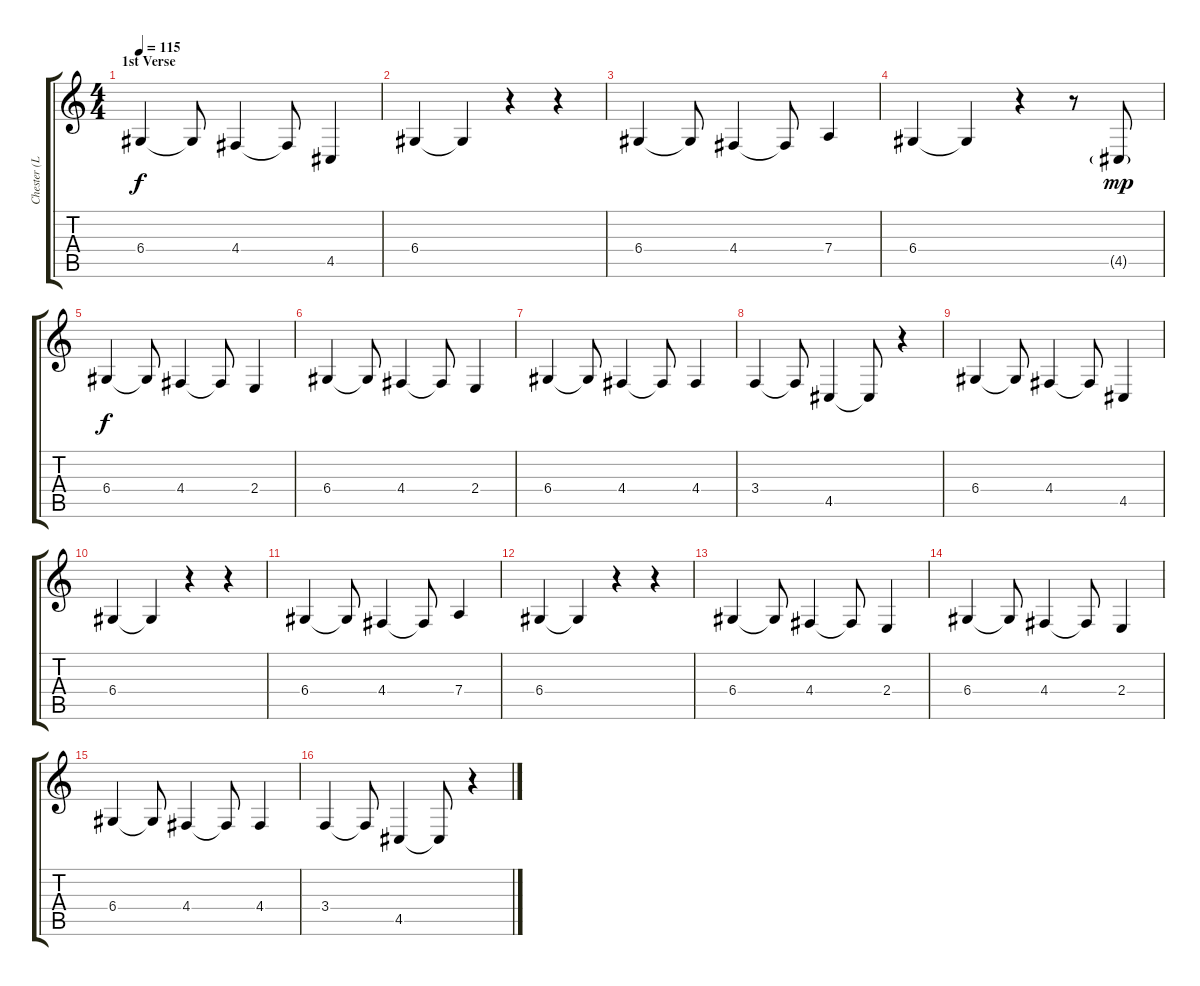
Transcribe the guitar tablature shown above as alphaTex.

\track ("Chester (Lyrics)" "Chester (L") {instrument oboe}
\staff {score tabs}
\tuning (E4 B3 G3 D3 A2 E2) {hide}
\ts (4 4)
\section ("" "1st Verse")
\tempo 115
\clef g2
\ks c
6.4.4{dy f volume 10 instrument flute} 6.4{t}.8 4.4.4 4.4{t}.8 4.5.4 |
6.4.4{volume 10 instrument flute} 6.4{t}.4 r.4 r.4 |
6.4.4{volume 10 instrument flute} 6.4{t}.8 4.4.4 4.4{t}.8 7.4.4 |
6.4.4{volume 10 instrument flute} 6.4{t}.4 r.4 r.8 4.5{g}.8{dy mp} |
6.4.4{dy f volume 10 instrument flute} 6.4{t}.8 4.4.4 4.4{t}.8 2.4.4 |
6.4.4{volume 10 instrument flute} 6.4{t}.8 4.4.4 4.4{t}.8 2.4.4 |
6.4.4{volume 10 instrument flute} 6.4{t}.8 4.4.4 4.4{t}.8 4.4.4 |
3.4.4{volume 10 instrument flute} 3.4{t}.8 4.5.4 4.5{t}.8 r.4 |
6.4.4{volume 14 instrument flute} 6.4{t}.8 4.4.4 4.4{t}.8 4.5.4 |
6.4.4{volume 14 instrument flute} 6.4{t}.4 r.4 r.4 |
6.4.4{volume 14 instrument flute} 6.4{t}.8 4.4.4 4.4{t}.8 7.4.4 |
6.4.4{volume 14 instrument flute} 6.4{t}.4 r.4 r.4 |
6.4.4{volume 14 instrument flute} 6.4{t}.8 4.4.4 4.4{t}.8 2.4.4 |
6.4.4{volume 14 instrument flute} 6.4{t}.8 4.4.4 4.4{t}.8 2.4.4 |
6.4.4{volume 14 instrument flute} 6.4{t}.8 4.4.4 4.4{t}.8 4.4.4 |
3.4.4{volume 14 instrument flute} 3.4{t}.8 4.5.4 4.5{t}.8 r.4
